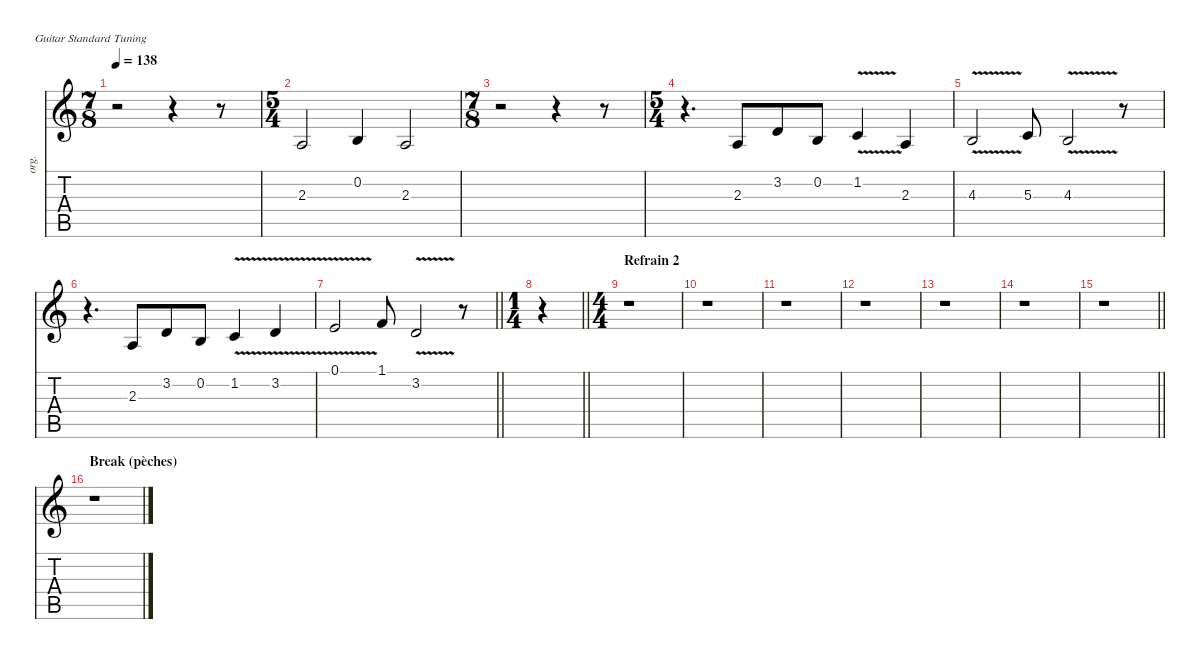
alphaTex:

\defaultSystemsLayout 4
\hideDynamics
\bracketExtendMode nobrackets
\track ("Chant" "org.") {mute instrument drawbarorgan}
\staff {score tabs}
\tuning (E4 B3 G3 D3 A2 E2)
\voice
\ts (7 8)
\beaming (8 3 2 2)
\tempo 138
\clef g2
\ks aminor
r.2{dy f} r.4 r.8 |
\ts (5 4)
\beaming (8 6 4)
2.3.2 0.2.4 2.3.2 |
\ts (7 8)
\beaming (8 6 4)
r.2 r.4 r.8 |
\ts (5 4)
\beaming (8 6 4)
r.4{d} 2.3.8 3.2.8 0.2.8 1.2{v}.4 2.3.4 |
4.3{v}.2 5.3.8 4.3{v}.2 r.8 |
r.4{d} 2.3.8 3.2.8 0.2.8 1.2{v}.4 3.2{v}.4 |
\barLineRight lightlight
0.1{v}.2 1.1.8 3.2{v}.2 r.8 |
\ts (1 4)
\beaming (8 2)
\barLineRight lightlight
r.4 |
\ts (4 4)
\beaming (8 2 2 2 2)
\section ("" "Refrain 2")
r.1 |
r.1 |
r.1 |
r.1 |
r.1 |
r.1 |
\barLineRight lightlight
r.1 |
\section ("" "Break (pèches)")
r.1
\voice
\clef g2
\ottava regular
\simile none
\ks aminor
|
|
|
|
|
|
\barLineRight lightlight
|
\barLineRight lightlight
r.4{dy mf} |
|
|
|
|
|
|
\barLineRight lightlight
|
